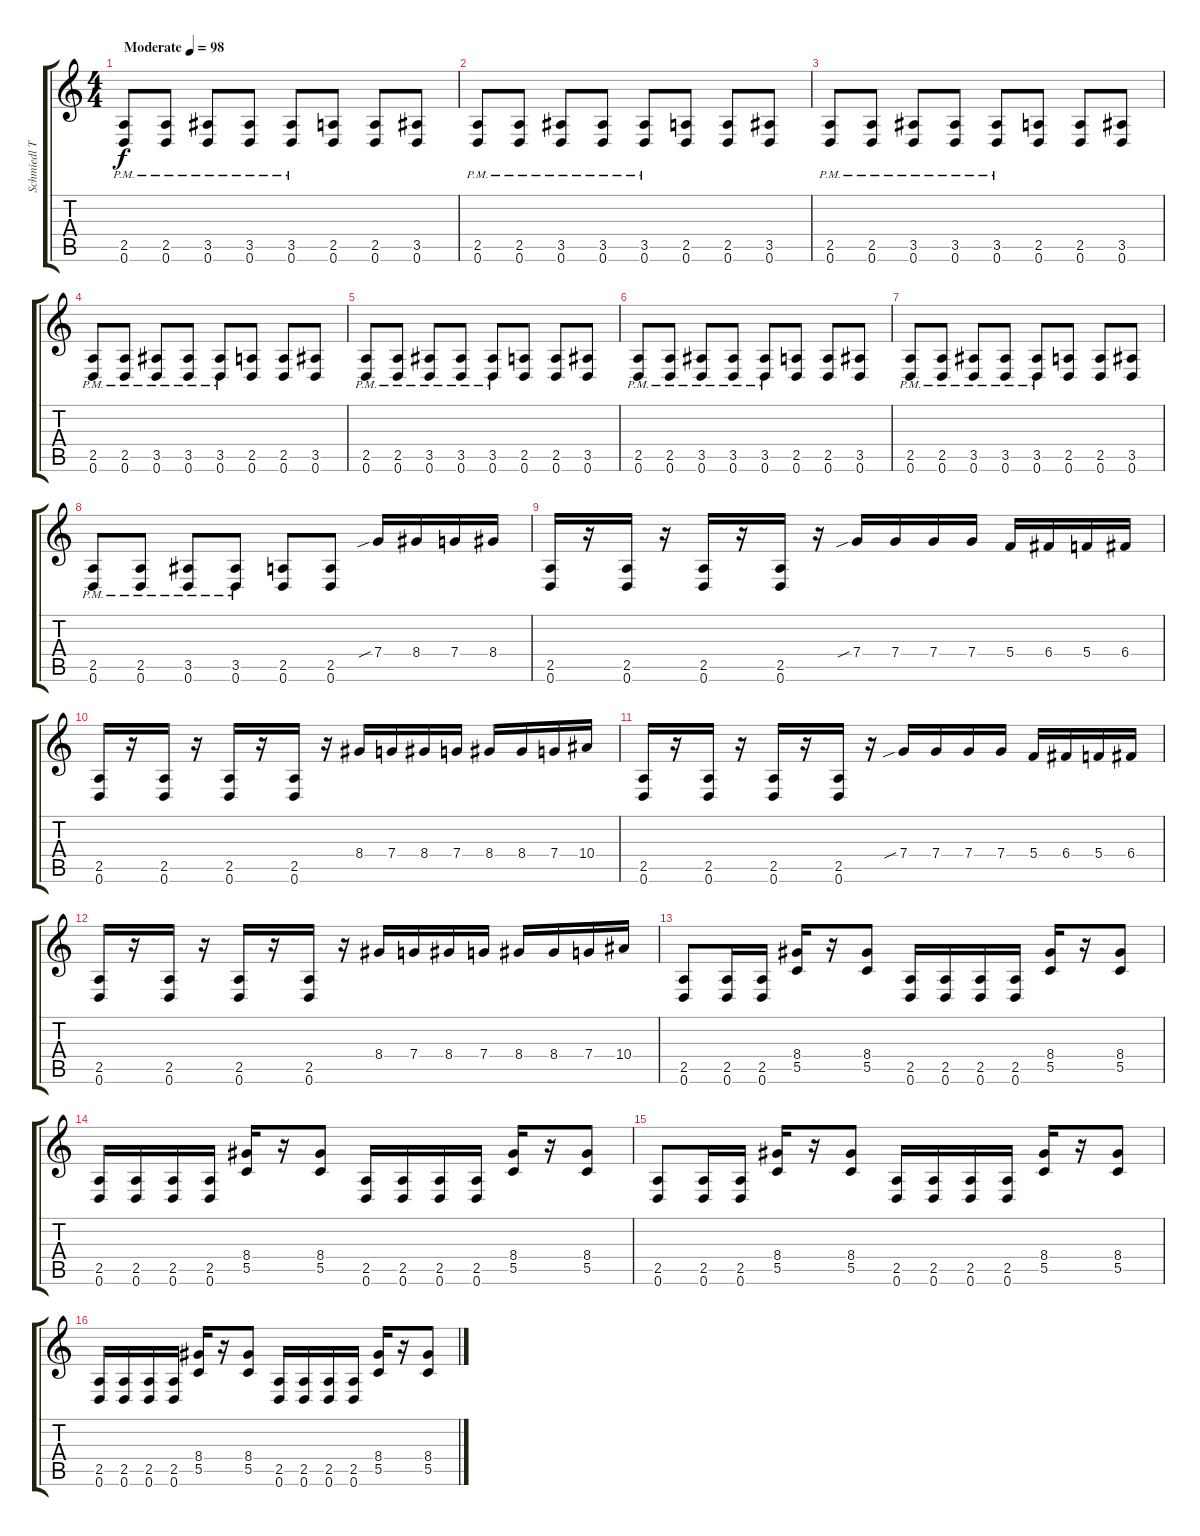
\track ("Schmiedl Tamás" "Schmiedl T") {instrument distortionguitar}
\staff {score tabs}
\tuning (D4 A3 F3 C3 G2 D2) {hide}
\ts (4 4)
\tempo (98 "Moderate")
\clef g2
\ks c
(2.5{pm} 0.6{pm}).8{dy f instrument distortionguitar} (2.5{pm} 0.6{pm}).8 (3.5{pm} 0.6{pm}).8 (3.5{pm} 0.6{pm}).8 (3.5{pm} 0.6{pm}).8 (2.5 0.6).8 (2.5 0.6).8 (3.5 0.6).8 |
(2.5{pm} 0.6{pm}).8 (2.5{pm} 0.6{pm}).8 (3.5{pm} 0.6{pm}).8 (3.5{pm} 0.6{pm}).8 (3.5{pm} 0.6{pm}).8 (2.5 0.6).8 (2.5 0.6).8 (3.5 0.6).8 |
(2.5{pm} 0.6{pm}).8 (2.5{pm} 0.6{pm}).8 (3.5{pm} 0.6{pm}).8 (3.5{pm} 0.6{pm}).8 (3.5{pm} 0.6{pm}).8 (2.5 0.6).8 (2.5 0.6).8 (3.5 0.6).8 |
(2.5{pm} 0.6{pm}).8 (2.5{pm} 0.6{pm}).8 (3.5{pm} 0.6{pm}).8 (3.5{pm} 0.6{pm}).8 (3.5{pm} 0.6{pm}).8 (2.5 0.6).8 (2.5 0.6).8 (3.5 0.6).8 |
(2.5{pm} 0.6{pm}).8 (2.5{pm} 0.6{pm}).8 (3.5{pm} 0.6{pm}).8 (3.5{pm} 0.6{pm}).8 (3.5{pm} 0.6{pm}).8 (2.5 0.6).8 (2.5 0.6).8 (3.5 0.6).8 |
(2.5{pm} 0.6{pm}).8 (2.5{pm} 0.6{pm}).8 (3.5{pm} 0.6{pm}).8 (3.5{pm} 0.6{pm}).8 (3.5{pm} 0.6{pm}).8 (2.5 0.6).8 (2.5 0.6).8 (3.5 0.6).8 |
(2.5{pm} 0.6{pm}).8 (2.5{pm} 0.6{pm}).8 (3.5{pm} 0.6{pm}).8 (3.5{pm} 0.6{pm}).8 (3.5{pm} 0.6{pm}).8 (2.5 0.6).8 (2.5 0.6).8 (3.5 0.6).8 |
(2.5{pm} 0.6{pm}).8 (2.5{pm} 0.6{pm}).8 (3.5{pm} 0.6{pm}).8 (3.5{pm} 0.6{pm}).8 (2.5 0.6).8 (2.5 0.6).8 7.4{sib}.16 8.4.16 7.4.16 8.4.16 |
(2.5 0.6).16 r.16 (2.5 0.6).16 r.16 (2.5 0.6).16 r.16 (2.5 0.6).16 r.16 7.4{sib}.16 7.4.16 7.4.16 7.4.16 5.4.16 6.4.16 5.4.16 6.4.16 |
(2.5 0.6).16 r.16 (2.5 0.6).16 r.16 (2.5 0.6).16 r.16 (2.5 0.6).16 r.16 8.4.16 7.4.16 8.4.16 7.4.16 8.4.16 8.4.16 7.4.16 10.4.16 |
(2.5 0.6).16 r.16 (2.5 0.6).16 r.16 (2.5 0.6).16 r.16 (2.5 0.6).16 r.16 7.4{sib}.16 7.4.16 7.4.16 7.4.16 5.4.16 6.4.16 5.4.16 6.4.16 |
(2.5 0.6).16 r.16 (2.5 0.6).16 r.16 (2.5 0.6).16 r.16 (2.5 0.6).16 r.16 8.4.16 7.4.16 8.4.16 7.4.16 8.4.16 8.4.16 7.4.16 10.4.16 |
(2.5 0.6).8 (2.5 0.6).16 (2.5 0.6).16 (8.4 5.5).16 r.16 (8.4 5.5).8 (2.5 0.6).16 (2.5 0.6).16 (2.5 0.6).16 (2.5 0.6).16 (8.4 5.5).16 r.16 (8.4 5.5).8 |
(2.5 0.6).16 (2.5 0.6).16 (2.5 0.6).16 (2.5 0.6).16 (8.4 5.5).16 r.16 (8.4 5.5).8 (2.5 0.6).16 (2.5 0.6).16 (2.5 0.6).16 (2.5 0.6).16 (8.4 5.5).16 r.16 (8.4 5.5).8 |
(2.5 0.6).8 (2.5 0.6).16 (2.5 0.6).16 (8.4 5.5).16 r.16 (8.4 5.5).8 (2.5 0.6).16 (2.5 0.6).16 (2.5 0.6).16 (2.5 0.6).16 (8.4 5.5).16 r.16 (8.4 5.5).8 |
(2.5 0.6).16 (2.5 0.6).16 (2.5 0.6).16 (2.5 0.6).16 (8.4 5.5).16 r.16 (8.4 5.5).8 (2.5 0.6).16 (2.5 0.6).16 (2.5 0.6).16 (2.5 0.6).16 (8.4 5.5).16 r.16 (8.4 5.5).8
